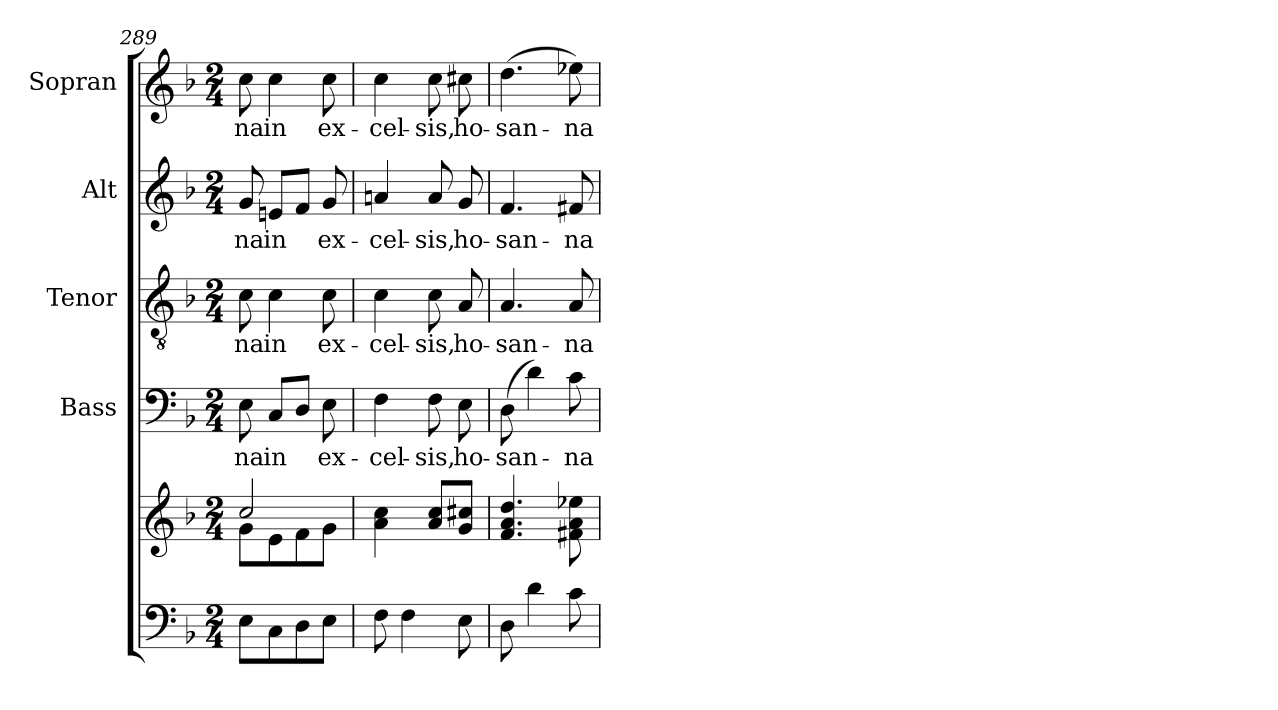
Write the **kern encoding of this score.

**kern	**kern	**kern	**text	**kern	**text	**kern	**text	**kern	**text
*part5	*part5	*part4	*part4	*part3	*part3	*part2	*part2	*part1	*part1
*staff6	*staff5	*staff4	*staff4	*staff3	*staff3	*staff2	*staff2	*staff1	*staff1
*	*	*I"Bass	*	*I"Tenor	*	*I"Alt	*	*I"Sopran	*
*	*	*I'B.	*	*I'T.	*	*I'A.	*	*I'S.	*
*clefF4	*clefG2	*clefF4	*	*clefGv2	*	*clefG2	*	*clefG2	*
*k[b-]	*k[b-]	*k[b-]	*	*k[b-]	*	*k[b-]	*	*k[b-]	*
*F:	*F:	*F:	*	*F:	*	*F:	*	*F:	*
*M2/4	*M2/4	*M2/4	*	*M2/4	*	*M2/4	*	*M2/4	*
=289	=289	=289	=289	=289	=289	=289	=289	=289	=289
*	*^	*	*	*	*	*	*	*	*
!	!	!	!	!LO:LY:b	!	!LO:LY:b	!	!LO:LY:b	!	!LO:LY:b
8E\L	2cc/	8g\L	8E\	-na	8c\	-na	8g/	-na	8cc\	-na
!	!	!	!	!LO:LY:b	!	!LO:LY:b	!	!LO:LY:b	!	!LO:LY:b
8C\	.	8e\	8C/L	in	4c\	in	8en/L	in	4cc\	in
8D\	.	8f\	8D/J	.	.	.	8f/J	.	.	.
!	!	!	!	!LO:LY:b	!	!LO:LY:b	!	!LO:LY:b	!	!LO:LY:b
8E\J	.	8g\J	8E\	ex-	8c\	ex-	8g/	ex-	8cc\	ex-
=290	=290	=290	=290	=290	=290	=290	=290	=290	=290	=290
!	!	!	!	!LO:LY:b	!	!LO:LY:b	!	!LO:LY:b	!	!LO:LY:b
*	*v	*v	*	*	*	*	*	*	*	*
8F\	4a\ 4cc\	4F\	-cel-	4c\	-cel-	4an/	-cel-	4cc\	-cel-
4F\	.	.	.	.	.	.	.	.	.
!	!	!	!LO:LY:b	!	!LO:LY:b	!	!LO:LY:b	!	!LO:LY:b
.	8a/ 8cc/L	8F\	-sis,	8c\	-sis,	8a/	-sis,	8cc\	-sis,
!	!	!	!LO:LY:b	!	!LO:LY:b	!	!LO:LY:b	!	!LO:LY:b
8E\	8g/ 8cc#X/J	8E\	ho-	8A/	ho-	8g/	ho-	8cc#X\	ho-
!!LO:LB:g=z
=291	=291	=291	=291	=291	=291	=291	=291	=291	=291
!	!	!	!LO:LY:b	!	!LO:LY:b	!	!LO:LY:b	!	!LO:LY:b
8D\	4.f/ 4.a/ 4.dd/	(>8D\	-san-	4.A/	-san-	4.f/	-san-	(>4.dd\	-san-
4d\	.	4d\)	.	.	.	.	.	.	.
!	!	!	!LO:LY:b	!	!LO:LY:b	!	!LO:LY:b	!	!LO:LY:b
8c\	8f#X\ 8a\ 8ee-X\	8c\	-na	8A/	-na	8f#X/	-na	8ee-X\)	-na
=	=	=	=	=	=	=	=	=	=
*-	*-	*-	*-	*-	*-	*-	*-	*-	*-
